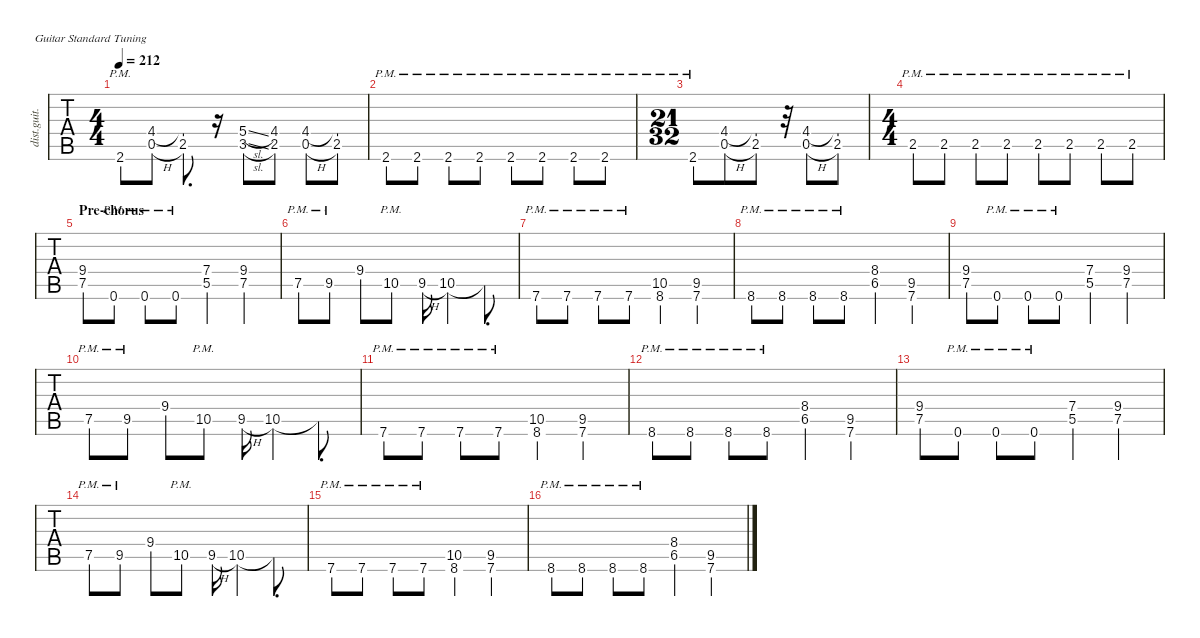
\defaultSystemsLayout 4
\hideDynamics
\bracketExtendMode nobrackets
\track ("Rhythm Guitar (James)" "dist.guit.") {defaultSystemsLayout 4 multiBarRest instrument distortionguitar}
\staff {tabs}
\tuning (E4 B3 G3 D3 A2 E2)
\ts (4 4)
\tempo 212
\clef g2
\ks c
2.6{pm acc #}.8{dy mf} (4.4{acc #} 0.5{h}).8 (2.5 4.4{t acc #}).8{d} r.16 (3.5{sl} 5.4{sl}).8 (2.5 4.4{acc #}).8 (0.5{h} 4.4{acc #}).8 (2.5 4.4{t acc #}).8 |
2.6{pm acc #}.8 2.6{pm acc #}.8 2.6{pm acc #}.8 2.6{pm acc #}.8 2.6{pm acc #}.8 2.6{pm acc #}.8 2.6{pm acc #}.8 2.6{pm acc #}.8 |
\ts (21 32)
\beaming (8 3 2)
2.6{pm acc #}.8 (4.4{acc #} 0.5{h}).8 (2.5 4.4{t acc #}).8 r.32 (4.4{acc #} 0.5{h}).8 (2.5 4.4{t acc #}).8 |
\ts (4 4)
\beaming (8 2 2 2 2)
2.5{pm}.8 2.5{pm}.8 2.5{pm}.8 2.5{pm}.8 2.5{pm}.8 2.5{pm}.8 2.5{pm}.8 2.5{pm}.8 |
\section ("" "Pre-chorus")
(7.5 9.4).8 0.6{pm}.8 0.6{pm}.8 0.6{pm}.8 (5.5 7.4).4 (7.5 9.4).4 |
7.5{pm}.8 9.5{pm acc #}.8 9.4.8 10.5{pm}.8 9.5{h acc #}.16 10.5.4 10.5{t}.8{d} |
7.6{pm}.8 7.6{pm}.8 7.6{pm}.8 7.6{pm}.8 (8.6 10.5).4 (7.6 9.5{acc #}).4 |
8.6{pm}.8 8.6{pm}.8 8.6{pm}.8 8.6{pm}.8 (6.5{acc #} 8.4{acc #}).4 (7.6 9.5{acc #}).4 |
(7.5 9.4).8 0.6{pm}.8 0.6{pm}.8 0.6{pm}.8 (5.5 7.4).4 (7.5 9.4).4 |
7.5{pm}.8 9.5{pm acc #}.8 9.4.8 10.5{pm}.8 9.5{h acc #}.16 10.5.4 10.5{t}.8{d} |
7.6{pm}.8 7.6{pm}.8 7.6{pm}.8 7.6{pm}.8 (8.6 10.5).4 (7.6 9.5{acc #}).4 |
8.6{pm}.8 8.6{pm}.8 8.6{pm}.8 8.6{pm}.8 (6.5{acc #} 8.4{acc #}).4 (7.6 9.5{acc #}).4 |
(7.5 9.4).8 0.6{pm}.8 0.6{pm}.8 0.6{pm}.8 (5.5 7.4).4 (7.5 9.4).4 |
7.5{pm}.8 9.5{pm acc #}.8 9.4.8 10.5{pm}.8 9.5{h acc #}.16 10.5.4 10.5{t}.8{d} |
7.6{pm}.8 7.6{pm}.8 7.6{pm}.8 7.6{pm}.8 (8.6 10.5).4 (7.6 9.5{acc #}).4 |
8.6{pm}.8 8.6{pm}.8 8.6{pm}.8 8.6{pm}.8 (6.5{acc #} 8.4{acc #}).4 (7.6 9.5{acc #}).4
